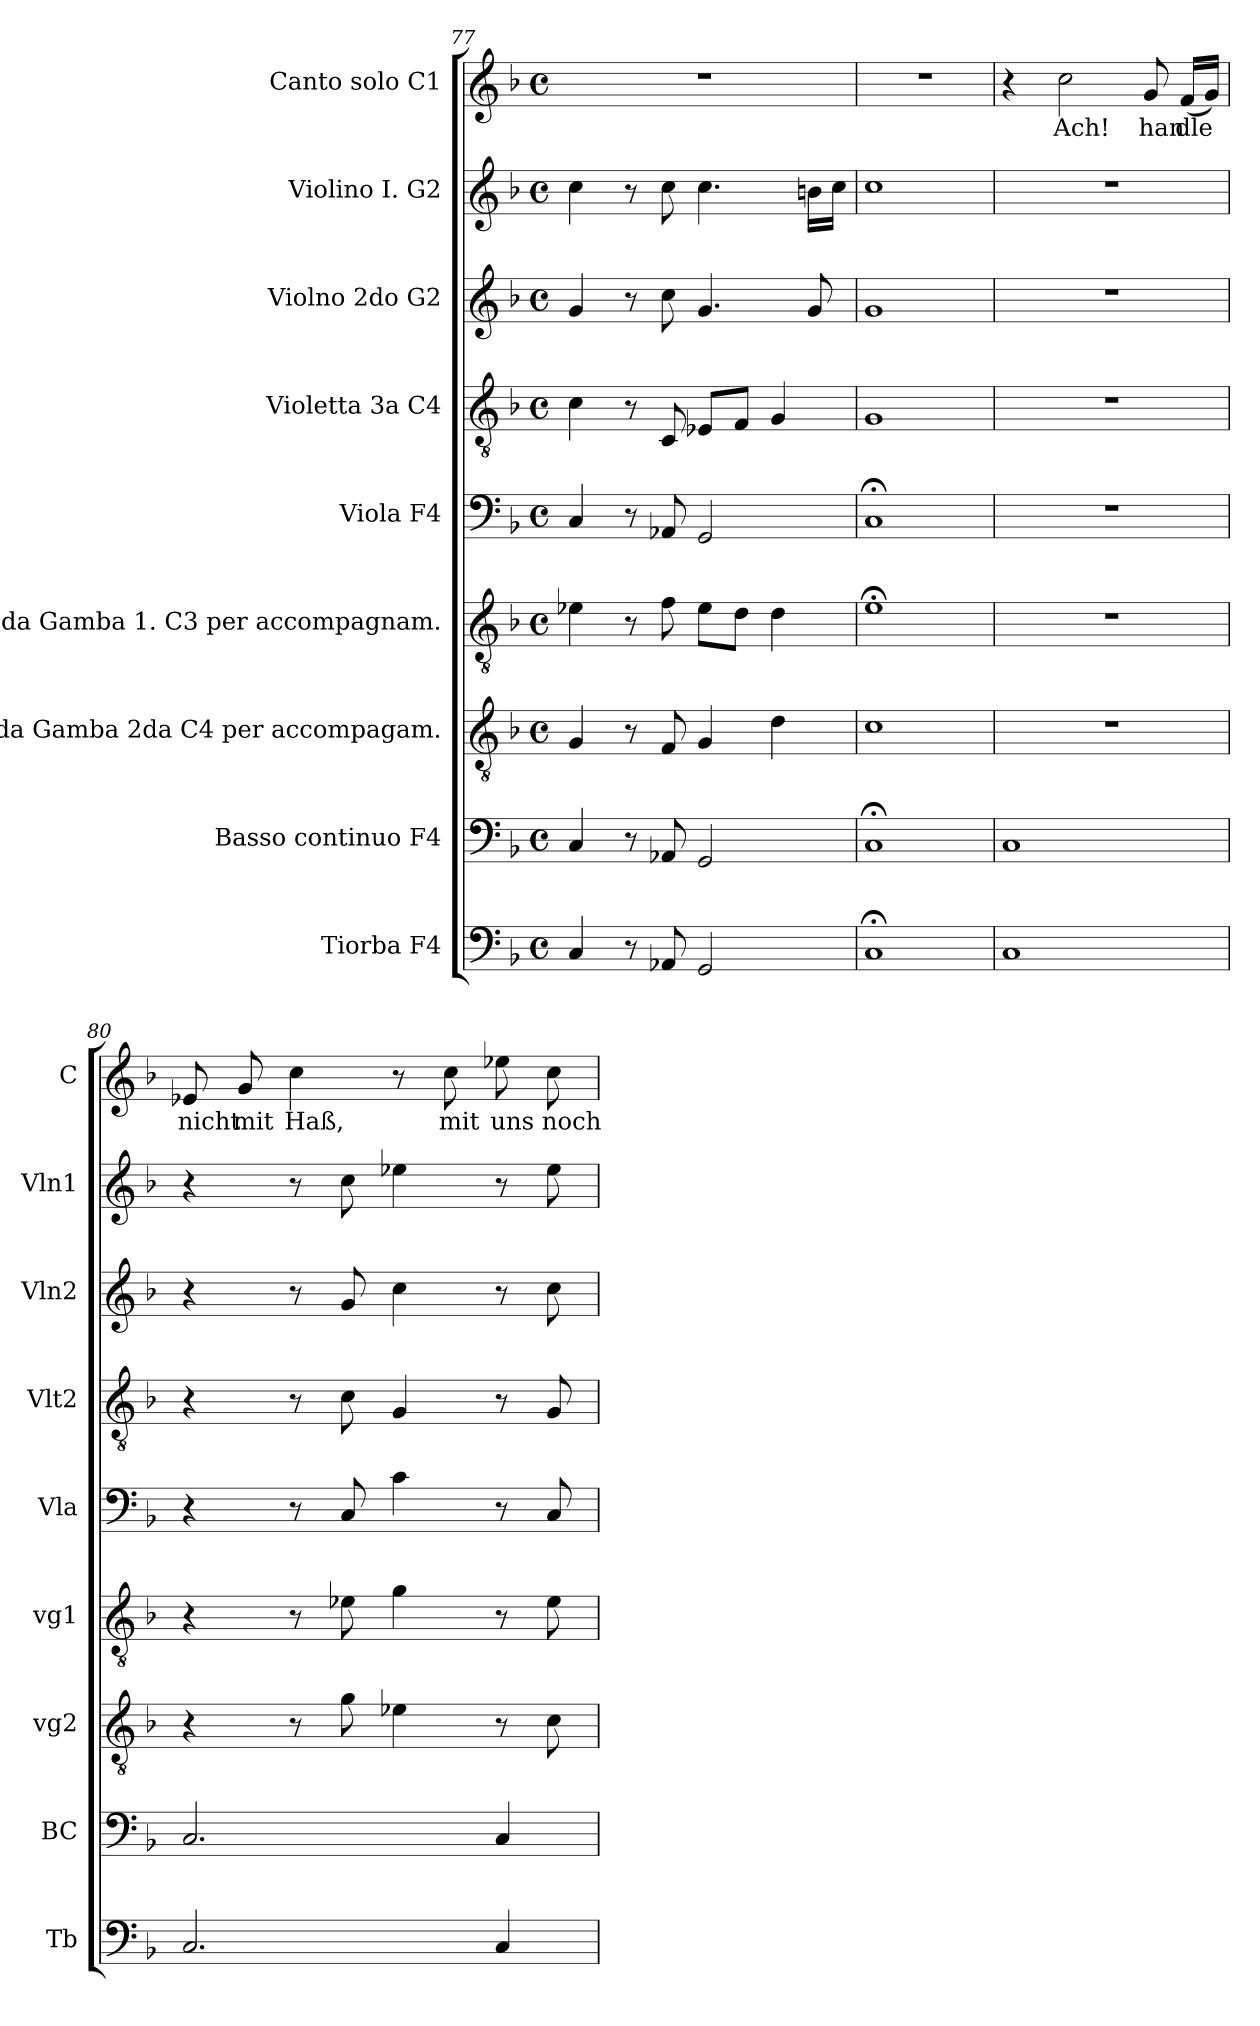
**kern	**kern	**kern	**kern	**kern	**kern	**kern	**kern	**kern	**text
*part9	*part8	*part7	*part6	*part5	*part4	*part3	*part2	*part1	*part1
*staff9	*staff8	*staff7	*staff6	*staff5	*staff4	*staff3	*staff2	*staff1	*staff1
*I"Tiorba F4	*I"Basso continuo F4	*I"Viola da Gamba 2da C4 per accompagam.	*I"Viola da Gamba 1. C3 per accompagnam.	*I"Viola F4	*I"Violetta 3a C4	*I"Violno 2do G2	*I"Violino I. G2	*I"Canto solo C1	*
*I'Tb	*I'BC	*I'vg2	*I'vg1	*I'Vla	*I'Vlt2	*I'Vln2	*I'Vln1	*I'C	*
*clefF4	*clefF4	*clefGv2	*clefGv2	*clefF4	*clefGv2	*clefG2	*clefG2	*clefG2	*
*k[b-]	*k[b-]	*k[b-]	*k[b-]	*k[b-]	*k[b-]	*k[b-]	*k[b-]	*k[b-]	*
*F:	*F:	*F:	*F:	*F:	*F:	*F:	*F:	*F:	*
*M4/4	*M4/4	*M4/4	*M4/4	*M4/4	*M4/4	*M4/4	*M4/4	*M4/4	*
*met(c)	*met(c)	*met(c)	*met(c)	*met(c)	*met(c)	*met(c)	*met(c)	*met(c)	*
=77	=77	=77	=77	=77	=77	=77	=77	=77	=77
4C/	4C/	4G/	4e-X\	4C/	4c\	4g/	4cc\	1r	.
8r	8r	8r	8r	8r	8r	8r	8r	.	.
8AA-X/	8AA-X/	8F/	8f\	8AA-X/	8C/	8cc\	8cc\	.	.
2GG/	2GG/	4G/	8e-\L	2GG/	8E-X/L	4.g/	4.cc\	.	.
.	.	.	8d\J	.	8F/J	.	.	.	.
.	.	4d\	4d\	.	4G/	.	.	.	.
.	.	.	.	.	.	8g/	16bn\LL	.	.
.	.	.	.	.	.	.	16cc\JJ	.	.
=78	=78	=78	=78	=78	=78	=78	=78	=78	=78
1C;<	1C;<	1c	1e;<	1C;<	1G	1g	1cc	1r	.
=79	=79	=79	=79	=79	=79	=79	=79	=79	=79
1C	1C	1r	1r	1r	1r	1r	1r	4r	.
!	!	!	!	!	!	!	!	!	!LO:LY:b
.	.	.	.	.	.	.	.	2cc\	Ach!
!	!	!	!	!	!	!	!	!	!LO:LY:b
.	.	.	.	.	.	.	.	8g/	han-
!	!	!	!	!	!	!	!	!	!LO:LY:b
.	.	.	.	.	.	.	.	(<16f/LL	-dle
.	.	.	.	.	.	.	.	16g/JJ)	.
=80	=80	=80	=80	=80	=80	=80	=80	=80	=80
!	!	!	!	!	!	!	!	!	!LO:LY:b
2.C/	2.C/	4r	4r	4r	4r	4r	4r	8e-X/	nicht
!	!	!	!	!	!	!	!	!	!LO:LY:b
.	.	.	.	.	.	.	.	8g/	mit
!	!	!	!	!	!	!	!	!	!LO:LY:b
.	.	8r	8r	8r	8r	8r	8r	4cc\	Haß,
.	.	8g\	8e-X\	8C/	8c\	8g/	8cc\	.	.
.	.	4e-X\	4g\	4c\	4G/	4cc\	4ee-X\	8r	.
!	!	!	!	!	!	!	!	!	!LO:LY:b
.	.	.	.	.	.	.	.	8cc\	mit
!	!	!	!	!	!	!	!	!	!LO:LY:b
4C/	4C/	8r	8r	8r	8r	8r	8r	8ee-X\	uns
!	!	!	!	!	!	!	!	!	!LO:LY:b
.	.	8c\	8e-\	8C/	8G/	8cc\	8ee-\	8cc\	noch
=	=	=	=	=	=	=	=	=	=
*-	*-	*-	*-	*-	*-	*-	*-	*-	*-
